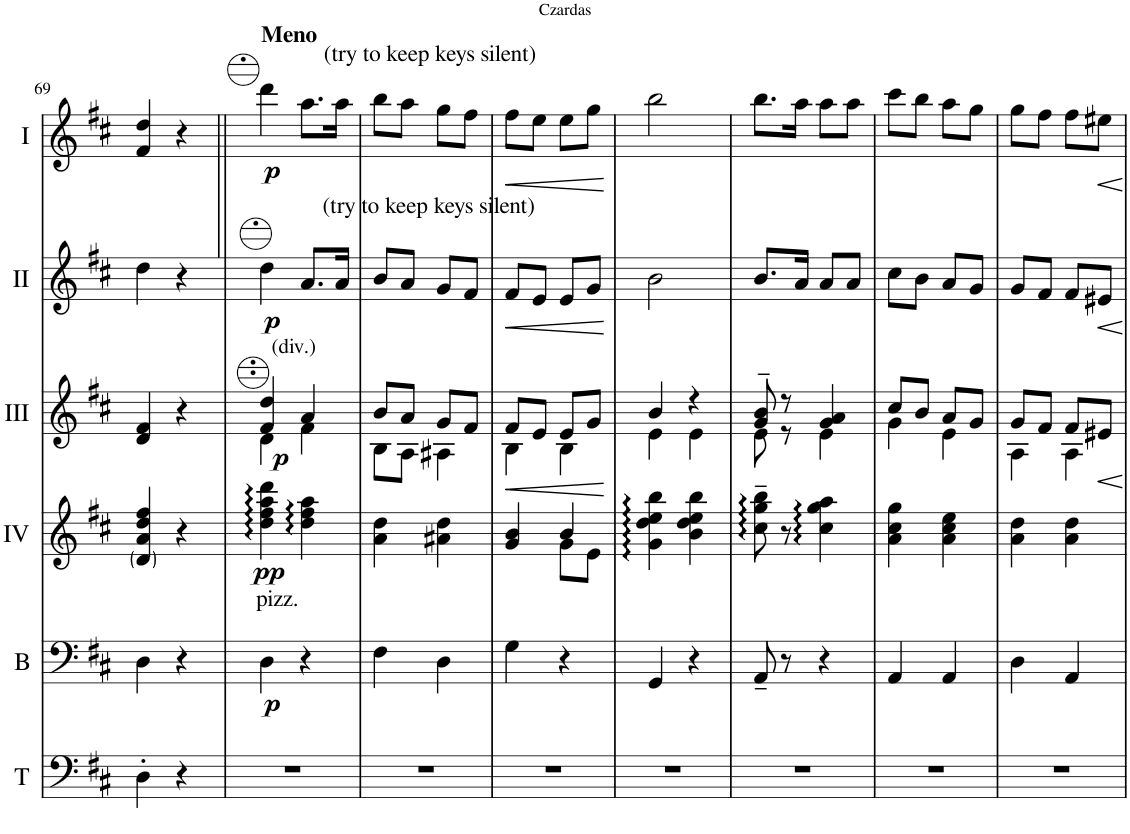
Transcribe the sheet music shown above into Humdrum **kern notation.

**kern	**kern	**dynam	**kern	**dynam	**kern	**dynam	**kern	**dynam	**kern	**dynam
*part6	*part5	*part5	*part4	*part4	*part3	*part3	*part2	*part2	*part1	*part1
*staff6	*staff5	*staff5	*staff4	*staff4	*staff3	*staff3	*staff2	*staff2	*staff1	*staff1
*I"Timp.	*I"Bass	*	*I"Acc. 4	*	*I"Acc. 3	*	*I"Acc. 2	*	*I"Acc. 1	*
*I'T	*I'B	*	*	*	*	*	*	*	*	*
!!LO:PB:g=z
*clefF4	*clefF4	*	*clefG2	*	*clefG2	*	*clefG2	*	*clefG2	*
*	*Trd7c12	*	*Trd7c12	*	*	*	*	*	*	*
*k[f#c#]	*k[f#c#]	*	*k[f#c#]	*	*k[f#c#]	*	*k[f#c#]	*	*k[f#c#]	*
*M2/4	*M2/4	*	*M2/4	*	*M2/4	*	*M2/4	*	*M2/4	*
=69	=69	=69	=69	=69	=69	=69	=69	=69	=69	=69
4D'\	4D\	.	4d/ 4a/ 4dd/ 4ff#/	.	4d/ 4f#/	.	4dd\	.	4f#/ 4dd/	.
4r	4r	.	4r	.	4r	.	4r	.	4r	.
=70||	=70||	=70||	=70||	=70||	=70||	=70||	=70||	=70||	=70||	=70||
*	*	*	*	*	*^	*	*	*	*	*
!	!	!	!	!	!	!	!	!	!	!LO:TX:a:B:t=Meno	!
!	!	!	!	!	!	!	!	!	!	!LO:TX:a:t=(try to keep keys silent)	!
!	!	!	!	!	!	!	!	!LO:TX:a:t=(try to keep keys silent)	!	!	!
!	!	!	!	!	!LO:TX:a:t=(div.)	!	!	!	!	!	!
!	!LO:TX:a:t=pizz.	!	!	!	!	!	!	!	!	!	!
!	!	!LO:DY:b	!	!LO:DY:b	!	!	!LO:DY:b	!	!LO:DY:b	!	!LO:DY:b
2r	4D\	p	4dd\ 4ff#\ 4aa\ 4ddd\	pp	4f#/ 4dd/	4d\	p	4ddd\	p	4dddd\	p
.	4r	.	4dd\ 4ff#\ 4aa\	.	4a/	4f#\	.	8.aa/L	.	8.aaa\L	.
.	.	.	.	.	.	.	.	16aa/Jk	.	16aaa\Jk	.
=71	=71	=71	=71	=71	=71	=71	=71	=71	=71	=71	=71
2r	4F#\	.	4a\ 4dd\	.	8b/L	8B\L	.	8bb/L	.	8bbb\L	.
.	.	.	.	.	8a/J	8A\J	.	8aa/J	.	8aaa\J	.
.	4D\	.	4a#X\ 4dd\	.	8g/L	4A#X\	.	8gg/L	.	8ggg\L	.
.	.	.	.	.	8f#/J	.	.	8ff#/J	.	8fff#\J	.
=72	=72	=72	=72	=72	=72	=72	=72	=72	=72	=72	=72
*	*	*	*^	*	*	*	*	*	*	*	*
!	!	!	!	!	!	!	!	!LO:HP:b	!	!LO:HP:b	!	!LO:HP:b
2r	4G\	.	4g/ 4b/	4ryy	.	8f#/L	4B\	<	8ff#/L	<	8fff#\L	<
.	.	.	.	.	.	8e/J	.	.	8ee/J	.	8eee\J	.
.	4r	.	4b/	8g\L	.	8e/L	4B\	.	8ee/L	.	8eee\L	.
.	.	.	.	8e\J	.	8g/J	.	.	8gg/J	.	8ggg\J	.
*	*	*	*v	*v	*	*	*	*	*	*	*	*
*	*	*	*	*	*v	*v	*	*	*	*	*
.	.	.	.	.	.	[	.	[	.	[
=73	=73	=73	=73	=73	=73	=73	=73	=73	=73	=73
*	*	*	*	*	*^	*	*	*	*	*
2r	4GG/	.	4g\ 4dd\ 4ee\ 4bb\	.	4b/	4e\	.	2bb\	.	2bbb\	.
.	4r	.	4b\ 4dd\ 4ee\ 4bb\	.	4r	4e\	.	.	.	.	.
=74	=74	=74	=74	=74	=74	=74	=74	=74	=74	=74	=74
2r	8AA~/	.	8cc#\~ 8gg\~ 8bb\~	.	8g/~ 8b/~	8e\	.	8.bb/L	.	8.bbb\L	.
.	8r	.	8r	.	8r	8r	.	.	.	.	.
.	.	.	.	.	.	.	.	16aa/Jk	.	16aaa\Jk	.
.	4r	.	4cc#\ 4gg\ 4aa\	.	4g/ 4a/	4e\	.	8aa/L	.	8aaa\L	.
.	.	.	.	.	.	.	.	8aa/J	.	8aaa\J	.
=75	=75	=75	=75	=75	=75	=75	=75	=75	=75	=75	=75
2r	4AA/	.	4a\ 4cc#\ 4gg\	.	8cc#/L	4g\	.	8ccc#\L	.	8cccc#\L	.
.	.	.	.	.	8b/J	.	.	8bb\J	.	8bbb\J	.
.	4AA/	.	4a\ 4cc#\ 4ee\	.	8a/L	4e\	.	8aa/L	.	8aaa\L	.
.	.	.	.	.	8g/J	.	.	8gg/J	.	8ggg\J	.
=76	=76	=76	=76	=76	=76	=76	=76	=76	=76	=76	=76
2r	4D\	.	4a\ 4dd\	.	8g/L	4A\	.	8gg/L	.	8ggg\L	.
.	.	.	.	.	8f#/J	.	.	8ff#/J	.	8fff#\J	.
.	4AA/	.	4a\ 4dd\	.	8f#/L	4A\	.	8ff#/L	.	8fff#\L	.
.	.	.	.	.	8e#X/J	.	.	8ee#X/J	.	8eee#X\J	.
*	*	*	*	*	*v	*v	*	*	*	*	*
=	=	=	=	=	=	=	=	=	=	=
*-	*-	*-	*-	*-	*-	*-	*-	*-	*-	*-
